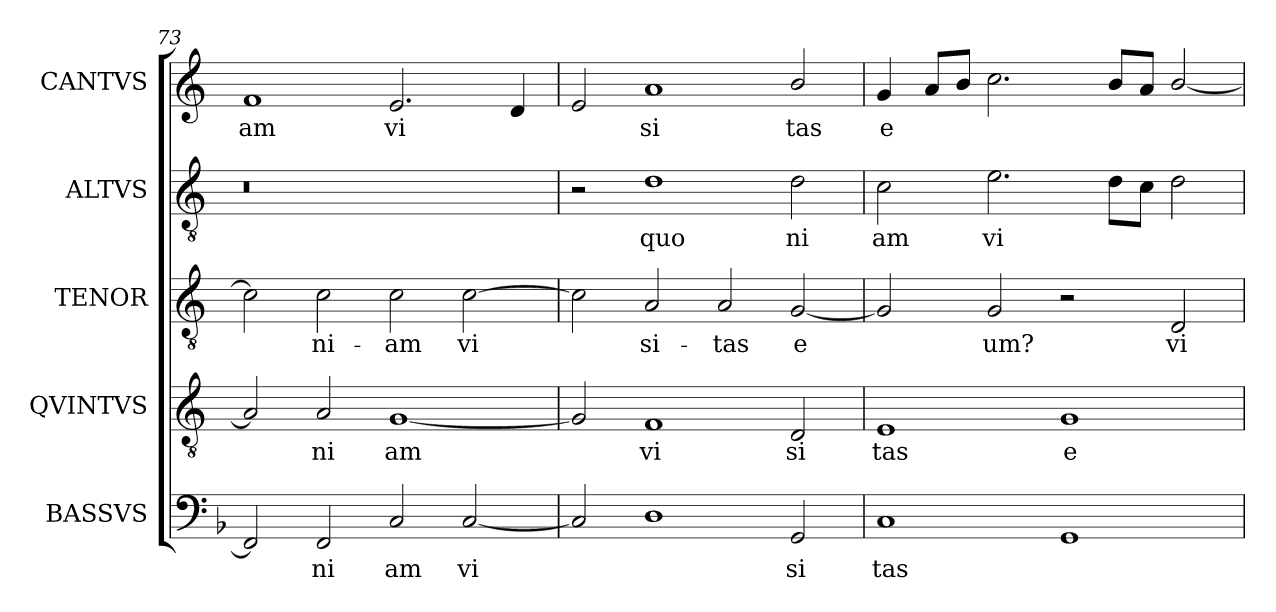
**kern	**text	**kern	**text	**kern	**text	**kern	**text	**kern	**text
*part5	*part5	*part4	*part4	*part3	*part3	*part2	*part2	*part1	*part1
*staff5	*staff5	*staff4	*staff4	*staff3	*staff3	*staff2	*staff2	*staff1	*staff1
*I"BASSVS	*	*I"QVINTVS	*	*I"TENOR	*	*I"ALTVS	*	*I"CANTVS	*
*clefF4	*	*clefGv2	*	*clefGv2	*	*clefGv2	*	*clefG2	*
*	*	*ITrd-3c-5	*	*ITrd-3c-5	*	*ITrd-3c-5	*	*ITrd-3c-5	*
*k[b-]	*	*k[b-]	*	*k[b-]	*	*k[b-]	*	*k[b-]	*
*F:	*	*F:	*	*F:	*	*F:	*	*F:	*
=73	=73	=73	=73	=73	=73	=73	=73	=73	=73
!	!LO:LY:b:cj	!	!LO:LY:b:cj	!	!LO:LY:b:cj	!	!	!	!LO:LY:b:cj
2FF/]	.	2d/]	.	2f\]	--	0r	.	1b-	am
!	!LO:LY:b:cj	!	!LO:LY:b:cj	!	!LO:LY:b:cj	!	!	!	!
2FF/	ni	2d/	ni	2f\	-ni-	.	.	.	.
!	!LO:LY:b:cj	!	!LO:LY:b:cj	!	!LO:LY:b:cj	!	!	!	!LO:LY:b:cj
2C/	am	[<1c	am	2f\	-am	.	.	2.a/	vi
!	!LO:LY:b:cj	!	!	!	!LO:LY:b:cj	!	!	!	!
[<2C/	vi	.	.	[>2f\	vi-	.	.	.	.
!	!	!	!	!	!	!	!	!	!LO:LY:b:cj
.	.	.	.	.	.	.	.	4g/	.
=74	=74	=74	=74	=74	=74	=74	=74	=74	=74
!	!LO:LY:b:cj	!	!LO:LY:b:cj	!	!LO:LY:b:cj	!	!	!	!LO:LY:b:cj
2C/]	.	2c/]	.	2f\]	--	2r	.	2a/	.
!	!LO:LY:b:cj	!	!LO:LY:b:cj	!	!LO:LY:b:cj	!	!LO:LY:b:cj	!	!LO:LY:b:cj
1D	.	1B-	vi	2d/	-si-	1g	quo	1dd	si
!	!	!	!	!	!LO:LY:b:cj	!	!	!	!
.	.	.	.	2d/	-tas	.	.	.	.
!	!LO:LY:b:cj	!	!LO:LY:b:cj	!	!LO:LY:b:cj	!	!LO:LY:b:cj	!	!LO:LY:b:cj
2GG/	si	2G/	si	[<2c/	e-	2g\	ni	2ee/	tas
=75	=75	=75	=75	=75	=75	=75	=75	=75	=75
!	!LO:LY:b:cj	!	!LO:LY:b:cj	!	!LO:LY:b:cj	!	!LO:LY:b:cj	!	!LO:LY:b:cj
1C	tas	1A	tas	2c/]	--	2f\	am	4cc/	e
!	!	!	!	!	!	!	!	!	!LO:LY:b:cj
.	.	.	.	.	.	.	.	8dd/L	.
!	!	!	!	!	!	!	!	!	!LO:LY:b:cj
.	.	.	.	.	.	.	.	8ee/J	.
!	!	!	!	!	!LO:LY:b:cj	!	!LO:LY:b:cj	!	!LO:LY:b:cj
.	.	.	.	2c/	-um?	2.a\	vi	2.ff\	.
!	!LO:LY:b:cj	!	!LO:LY:b:cj	!	!	!	!	!	!
1GG	.	1c	e	2r	.	.	.	.	.
!	!	!	!	!	!	!	!LO:LY:b:cj	!	!LO:LY:b:cj
.	.	.	.	.	.	8g\L	.	8ee/L	.
!	!	!	!	!	!	!	!LO:LY:b:cj	!	!LO:LY:b:cj
.	.	.	.	.	.	8f\J	.	8dd/J	.
!	!	!	!	!	!LO:LY:b:cj	!	!LO:LY:b:cj	!	!LO:LY:b:cj
.	.	.	.	2G/	vi-	2g\	.	[<2ee/	.
=	=	=	=	=	=	=	=	=	=
*-	*-	*-	*-	*-	*-	*-	*-	*-	*-
